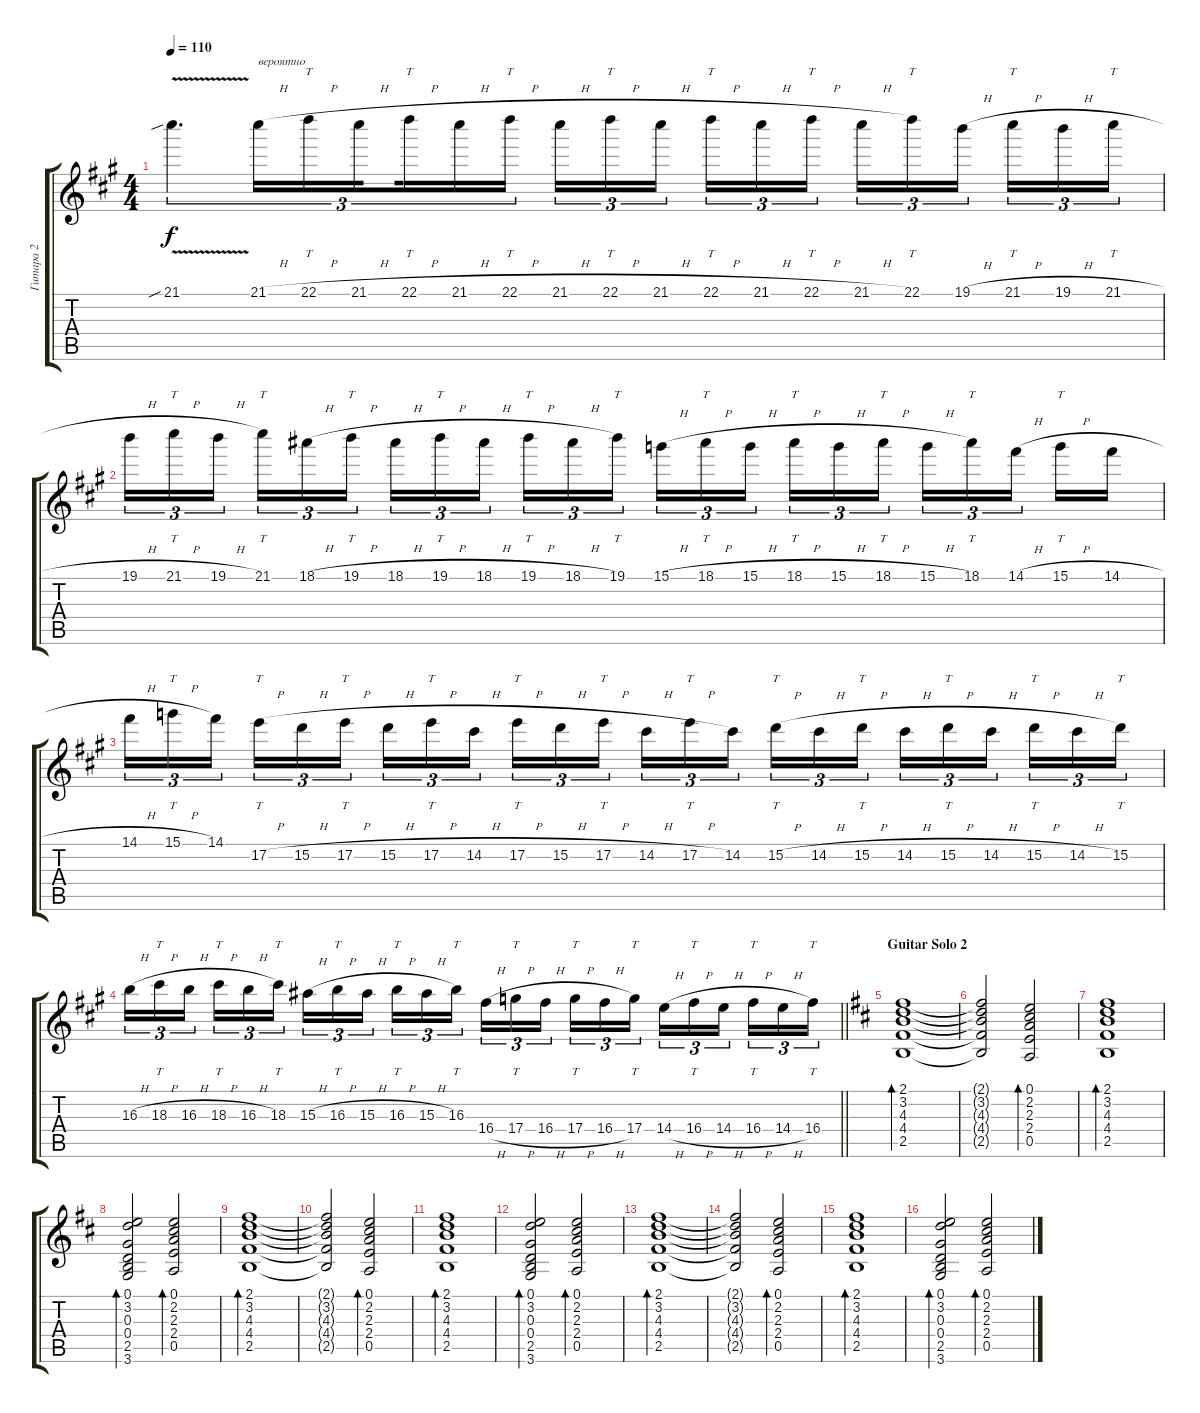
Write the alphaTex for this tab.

\track ("Гитара 2" "Гитара 2") {instrument distortionguitar}
\staff {score tabs}
\tuning (E4 B3 G3 D3 A2 E2) {hide}
\ts (4 4)
\tempo 110
\clef g2
\ks f#minor
21.1{v sib}.4{d tu (3 2) dy f} 21.1{h}.16{tu (3 2) txt "вероятно"} 22.1{h}.16{tt tu (3 2)} 21.1{h}.16{tu (3 2) beam splitsecondary} 22.1{h}.16{tt tu (3 2)} 21.1{h}.16{tu (3 2)} 22.1{h}.16{tt tu (3 2)} 21.1{h}.16{tu (3 2)} 22.1{h}.16{tt tu (3 2)} 21.1{h}.16{tu (3 2) beam splitsecondary} 22.1{h}.16{tt tu (3 2)} 21.1{h}.16{tu (3 2)} 22.1{h}.16{tt tu (3 2)} 21.1{h}.16{tu (3 2)} 22.1.16{tt tu (3 2)} 19.1{h}.16{tu (3 2) beam splitsecondary} 21.1{h}.16{tt tu (3 2)} 19.1{h}.16{tu (3 2)} 21.1{h}.16{tt tu (3 2)} |
19.1{h}.16{tu (3 2)} 21.1{h}.16{tt tu (3 2)} 19.1{h}.16{tu (3 2) beam splitsecondary} 21.1.16{tt tu (3 2)} 18.1{h}.16{tu (3 2)} 19.1{h}.16{tt tu (3 2)} 18.1{h}.16{tu (3 2)} 19.1{h}.16{tt tu (3 2)} 18.1{h}.16{tu (3 2) beam splitsecondary} 19.1{h}.16{tt tu (3 2)} 18.1{h}.16{tu (3 2)} 19.1.16{tt tu (3 2)} 15.1{h}.16{tu (3 2)} 18.1{h}.16{tt tu (3 2)} 15.1{h}.16{tu (3 2) beam splitsecondary} 18.1{h}.16{tt tu (3 2)} 15.1{h}.16{tu (3 2)} 18.1{h}.16{tt tu (3 2)} 15.1{h}.16{tu (3 2)} 18.1.16{tt tu (3 2)} 14.1{h}.16{tu (3 2) beam splitsecondary} 15.1{h}.16{tt} 14.1{h}.16 |
14.1{h}.16{tu (3 2)} 15.1{h}.16{tt tu (3 2)} 14.1.16{tu (3 2) beam splitsecondary} 17.2{h}.16{tt tu (3 2)} 15.2{h}.16{tu (3 2)} 17.2{h}.16{tt tu (3 2)} 15.2{h}.16{tu (3 2)} 17.2{h}.16{tt tu (3 2)} 14.2{h}.16{tu (3 2) beam splitsecondary} 17.2{h}.16{tt tu (3 2)} 15.2{h}.16{tu (3 2)} 17.2{h}.16{tt tu (3 2)} 14.2{h}.16{tu (3 2)} 17.2{h}.16{tt tu (3 2)} 14.2.16{tu (3 2) beam splitsecondary} 15.2{h}.16{tt tu (3 2)} 14.2{h}.16{tu (3 2)} 15.2{h}.16{tt tu (3 2)} 14.2{h}.16{tu (3 2)} 15.2{h}.16{tt tu (3 2)} 14.2{h}.16{tu (3 2) beam splitsecondary} 15.2{h}.16{tt tu (3 2)} 14.2{h}.16{tu (3 2)} 15.2.16{tt tu (3 2)} |
\barLineRight lightlight
16.3{h}.16{tu (3 2)} 18.3{h}.16{tt tu (3 2)} 16.3{h}.16{tu (3 2) beam splitsecondary} 18.3{h}.16{tt tu (3 2)} 16.3{h}.16{tu (3 2)} 18.3.16{tt tu (3 2)} 15.3{h}.16{tu (3 2)} 16.3{h}.16{tt tu (3 2)} 15.3{h}.16{tu (3 2) beam splitsecondary} 16.3{h}.16{tt tu (3 2)} 15.3{h}.16{tu (3 2)} 16.3.16{tt tu (3 2)} 16.4{h}.16{tu (3 2)} 17.4{h}.16{tt tu (3 2) volume 10} 16.4{h}.16{tu (3 2) beam splitsecondary} 17.4{h}.16{tt tu (3 2)} 16.4{h}.16{tu (3 2)} 17.4.16{tt tu (3 2)} 14.4{h}.16{tu (3 2)} 16.4{h}.16{tt tu (3 2)} 14.4{h}.16{tu (3 2) beam splitsecondary} 16.4{h}.16{tt tu (3 2)} 14.4{h}.16{tu (3 2)} 16.4.16{tt tu (3 2)} |
\section ("" "Guitar Solo 2")
\ks bminor
(2.1 3.2 4.3 4.4 2.5).1{bd 120 instrument electricguitarclean} |
(2.1{t} 3.2{t} 4.3{t} 4.4{t} 2.5{t}).2 (0.1 2.2 2.3 2.4 0.5).2{bd 120} |
(2.1 3.2 4.3 4.4 2.5).1{bd 120} |
(0.1 3.2 0.3 0.4 2.5 3.6).2{bd 120} (0.1 2.2 2.3 2.4 0.5).2{bd 120} |
(2.1 3.2 4.3 4.4 2.5).1{bd 120} |
(2.1{t} 3.2{t} 4.3{t} 4.4{t} 2.5{t}).2 (0.1 2.2 2.3 2.4 0.5).2{bd 120} |
(2.1 3.2 4.3 4.4 2.5).1{bd 120} |
(0.1 3.2 0.3 0.4 2.5 3.6).2{bd 120} (0.1 2.2 2.3 2.4 0.5).2{bd 120} |
(2.1 3.2 4.3 4.4 2.5).1{bd 120} |
(2.1{t} 3.2{t} 4.3{t} 4.4{t} 2.5{t}).2 (0.1 2.2 2.3 2.4 0.5).2{bd 120} |
(2.1 3.2 4.3 4.4 2.5).1{bd 120} |
(0.1 3.2 0.3 0.4 2.5 3.6).2{bd 120} (0.1 2.2 2.3 2.4 0.5).2{bd 120}
